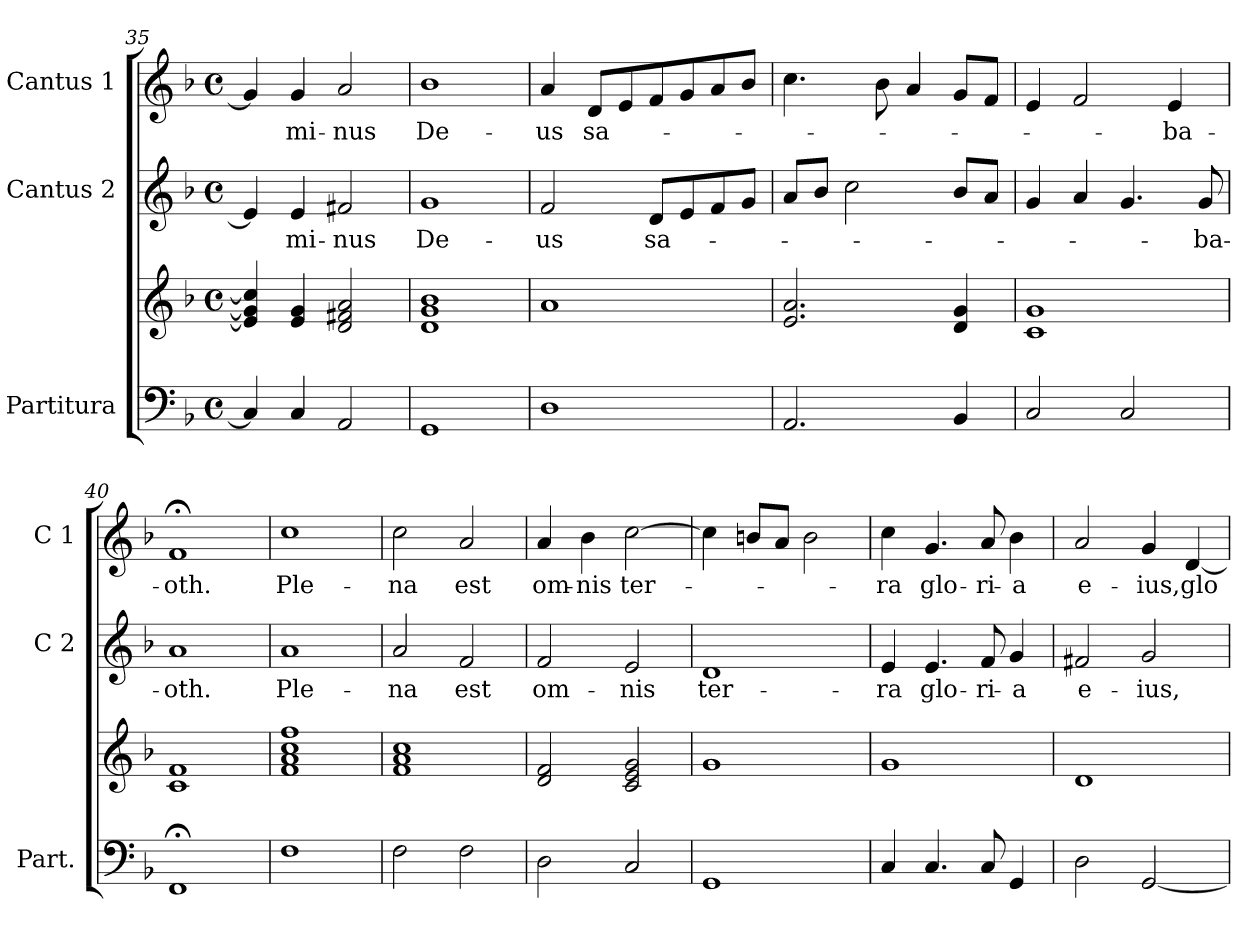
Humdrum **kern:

**kern	**kern	**kern	**text	**kern	**text
*part3	*part3	*part2	*part2	*part1	*part1
*staff4	*staff3	*staff2	*staff2	*staff1	*staff1
*I"Partitura	*	*I"Cantus 2	*	*I"Cantus 1	*
*I'Part.	*	*I'C 2	*	*I'C 1	*
*clefF4	*clefG2	*clefG2	*	*clefG2	*
*k[b-]	*k[b-]	*k[b-]	*	*k[b-]	*
*F:	*F:	*F:	*	*F:	*
*M4/4	*M4/4	*M4/4	*	*M4/4	*
*met(c)	*met(c)	*met(c)	*	*met(c)	*
=35	=35	=35	=35	=35	=35
4C/]	4e!/] 4g!/] 4cc!/]	4e/]	.	4g/]	.
!	!	!	!LO:LY:b	!	!
!	!	!	!	!	!LO:LY:b
4C/	4e!/ 4g!/	4e/	-mi-	4g/	-mi-
!	!	!	!LO:LY:b	!	!
!	!	!	!	!	!LO:LY:b
2AA/	2d!/ 2f#X!/ 2a!/	2f#X/	-nus	2a/	-nus
=36	=36	=36	=36	=36	=36
!	!	!	!LO:LY:b	!	!
!	!	!	!	!	!LO:LY:b
1GG	1d! 1g! 1b-!	1g	De-	1b-	De-
=37	=37	=37	=37	=37	=37
!	!	!	!LO:LY:b	!	!
!	!	!	!	!	!LO:LY:b
1D	1a!	2f/	-us	4a/	-us
!	!	!	!	!	!LO:LY:b
.	.	.	.	8d/L	sa-
.	.	.	.	8e/	.
!	!	!	!LO:LY:b	!	!
.	.	8d/L	sa-	8f/	.
.	.	8e/	.	8g/	.
.	.	8f/	.	8a/	.
.	.	8g/J	.	8b-/J	.
=38	=38	=38	=38	=38	=38
2.AA/	2.e!/ 2.a!/	8a/L	.	4.cc\	.
.	.	8b-/J	.	.	.
.	.	2cc\	.	.	.
.	.	.	.	8b-\	.
.	.	.	.	4a/	.
4BB-/	4d!/ 4g!/	8b-/L	.	8g/L	.
.	.	8a/J	.	8f/J	.
=39	=39	=39	=39	=39	=39
2C/	1c! 1g!	4g/	.	4e/	.
.	.	4a/	.	2f/	.
2C/	.	4.g/	.	.	.
!	!	!	!	!	!LO:LY:b
.	.	.	.	4e/	-ba-
!	!	!	!LO:LY:b	!	!
.	.	8g/	-ba-	.	.
!!LO:LB:g=z
=40	=40	=40	=40	=40	=40
!	!	!	!LO:LY:b	!	!
!	!	!	!	!	!LO:LY:b
1FF;<	1c! 1f!	1a	-oth.	1f;<	-oth.
=41	=41	=41	=41	=41	=41
!	!	!	!LO:LY:b	!	!
!	!	!	!	!	!LO:LY:b
1F	1f! 1a! 1cc! 1ff!	1a	Ple-	1cc	Ple-
=42	=42	=42	=42	=42	=42
!	!	!	!LO:LY:b	!	!
!	!	!	!	!	!LO:LY:b
2F\	1f! 1a! 1cc!	2a/	-na	2cc\	-na
!	!	!	!LO:LY:b	!	!
!	!	!	!	!	!LO:LY:b
2F\	.	2f/	est	2a/	est
=43	=43	=43	=43	=43	=43
!	!	!	!LO:LY:b	!	!
!	!	!	!	!	!LO:LY:b
2D\	2d!/ 2f!/	2f/	om-	4a/	om-
!	!	!	!	!	!LO:LY:b
.	.	.	.	4b-\	-nis
!	!	!	!LO:LY:b	!	!
!	!	!	!	!	!LO:LY:b
2C/	2c!/ 2e!/ 2g!/	2e/	-nis	[2cc\	ter-
=44	=44	=44	=44	=44	=44
!	!	!	!LO:LY:b	!	!
1GG	1g!	1d	ter-	4cc\]	.
.	.	.	.	8bn/L	.
.	.	.	.	8a/J	.
.	.	.	.	2b\	.
=45	=45	=45	=45	=45	=45
!	!	!	!LO:LY:b	!	!
!	!	!	!	!	!LO:LY:b
4C/	1g!	4e/	-ra	4cc\	-ra
!	!	!	!LO:LY:b	!	!
!	!	!	!	!	!LO:LY:b
4.C/	.	4.e/	glo-	4.g/	glo-
!	!	!	!LO:LY:b	!	!
!	!	!	!	!	!LO:LY:b
8C/	.	8f/	-ri-	8a/	-ri-
!	!	!	!LO:LY:b	!	!
!	!	!	!	!	!LO:LY:b
4GG/	.	4g/	-a	4b-\	-a
=46	=46	=46	=46	=46	=46
!	!	!	!LO:LY:b	!	!
!	!	!	!	!	!LO:LY:b
2D\	1d!	2f#X/	e-	2a/	e-
!	!	!	!LO:LY:b	!	!
!	!	!	!	!	!LO:LY:b
[2GG/	.	2g/	-ius,	4g/	-ius,
!	!	!	!	!	!LO:LY:b
.	.	.	.	[4d/	glo-
=	=	=	=	=	=
*-	*-	*-	*-	*-	*-
